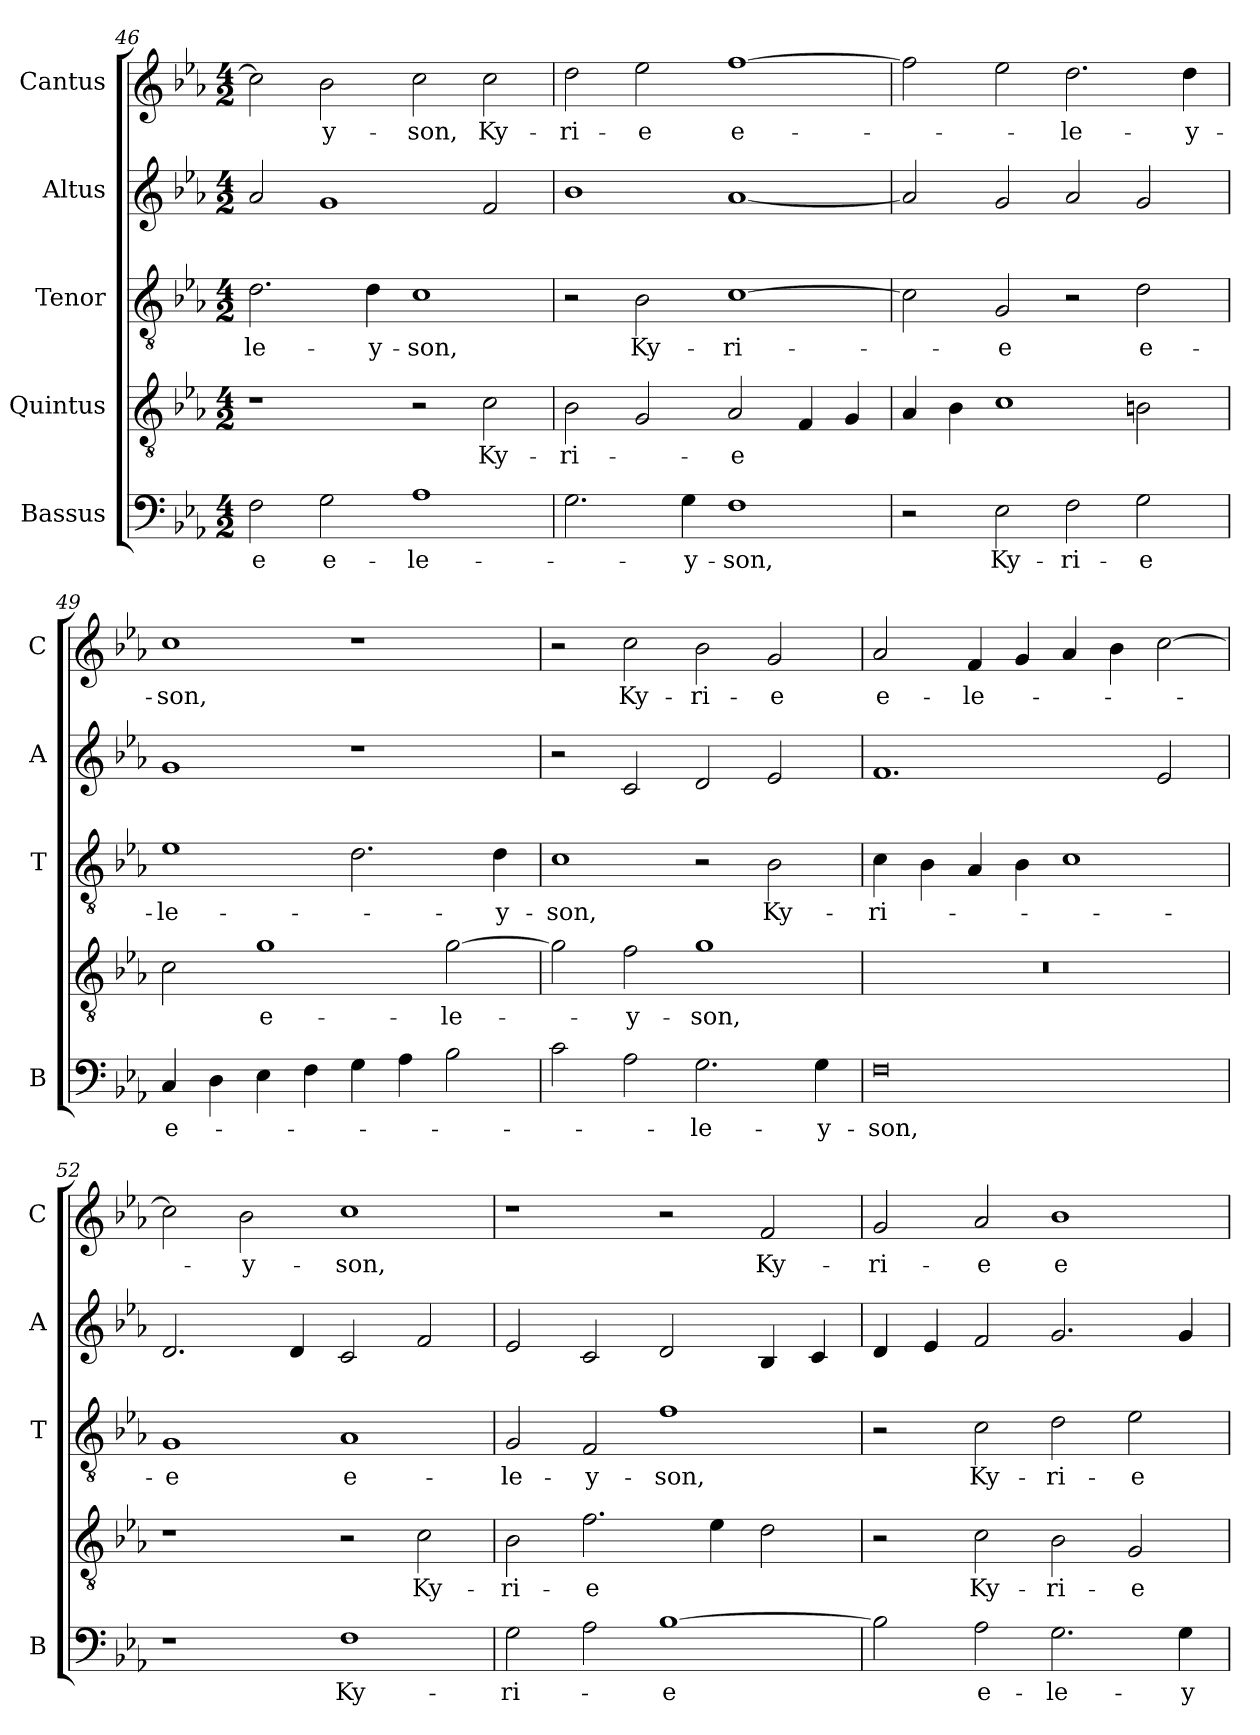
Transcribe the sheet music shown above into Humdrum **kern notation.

**kern	**text	**kern	**text	**kern	**text	**kern	**kern	**text
*part5	*part5	*part4	*part4	*part3	*part3	*part2	*part1	*part1
*staff5	*staff5	*staff4	*staff4	*staff3	*staff3	*staff2	*staff1	*staff1
*I"Bassus	*	*I"Quintus	*	*I"Tenor	*	*I"Altus	*I"Cantus	*
*I'B	*	*	*	*I'T	*	*I'A	*I'C	*
*clefF4	*	*clefGv2	*	*clefGv2	*	*clefG2	*clefG2	*
*k[b-e-a-]	*	*k[b-e-a-]	*	*k[b-e-a-]	*	*k[b-e-a-]	*k[b-e-a-]	*
*E-:	*	*E-:	*	*E-:	*	*E-:	*E-:	*
*M4/2	*	*M4/2	*	*M4/2	*	*M4/2	*M4/2	*
=46	=46	=46	=46	=46	=46	=46	=46	=46
!	!LO:LY:b	!	!	!	!LO:LY:b	!	!	!
2F\	-e	1r	.	2.d\	-le-	2a-/	2cc\]	.
!	!LO:LY:b	!	!	!	!	!	!	!LO:LY:b
2G\	e-	.	.	.	.	1g	2b-\	-y-
!	!	!	!	!	!LO:LY:b	!	!	!
.	.	.	.	4d\	-y-	.	.	.
!	!LO:LY:b	!	!	!	!LO:LY:b	!	!	!LO:LY:b
1A-	-le-	2r	.	1c	-son,	.	2cc\	-son,
!	!	!	!LO:LY:b	!	!	!	!	!LO:LY:b
.	.	2c\	Ky-	.	.	2f/	2cc\	Ky-
=47	=47	=47	=47	=47	=47	=47	=47	=47
!	!	!	!LO:LY:b	!	!	!	!	!LO:LY:b
2.G\	.	2B-\	-ri-	2r	.	1b-	2dd\	-ri-
!	!	!	!	!	!LO:LY:b	!	!	!LO:LY:b
.	.	2G/	.	2B-\	Ky-	.	2ee-\	-e
!	!LO:LY:b	!	!	!	!	!	!	!
4G\	-y-	.	.	.	.	.	.	.
!	!LO:LY:b	!	!LO:LY:b	!	!LO:LY:b	!	!	!LO:LY:b
1F	-son,	2A-/	-e	[1c	-ri-	[1a-	[1ff	e-
.	.	4F/	.	.	.	.	.	.
.	.	4G/	.	.	.	.	.	.
!!LO:PB:g=z
=48	=48	=48	=48	=48	=48	=48	=48	=48
2r	.	4A-/	.	2c\]	.	2a-/]	2ff\]	.
.	.	4B-\	.	.	.	.	.	.
!	!LO:LY:b	!	!	!	!LO:LY:b	!	!	!
2E-\	Ky-	1c	.	2G/	-e	2g/	2ee-\	.
!	!LO:LY:b	!	!	!	!	!	!	!LO:LY:b
2F\	-ri-	.	.	2r	.	2a-/	2.dd\	-le-
!	!LO:LY:b	!	!	!	!LO:LY:b	!	!	!
2G\	-e	2Bn\	.	2d\	e-	2g/	.	.
!	!	!	!	!	!	!	!	!LO:LY:b
.	.	.	.	.	.	.	4dd\	-y-
=49	=49	=49	=49	=49	=49	=49	=49	=49
!	!LO:LY:b	!	!	!	!LO:LY:b	!	!	!LO:LY:b
4C/	e-	2c\	.	1e-	-le-	1g	1cc	-son,
4D\	.	.	.	.	.	.	.	.
!	!	!	!LO:LY:b	!	!	!	!	!
4E-\	.	1g	e-	.	.	.	.	.
4F\	.	.	.	.	.	.	.	.
4G\	.	.	.	2.d\	.	1r	1r	.
4A-\	.	.	.	.	.	.	.	.
!	!	!	!LO:LY:b	!	!	!	!	!
2B-\	.	[2g\	-le-	.	.	.	.	.
!	!	!	!	!	!LO:LY:b	!	!	!
.	.	.	.	4d\	-y-	.	.	.
=50	=50	=50	=50	=50	=50	=50	=50	=50
!	!	!	!	!	!LO:LY:b	!	!	!
2c\	.	2g\]	.	1c	-son,	2r	2r	.
!	!	!	!LO:LY:b	!	!	!	!	!LO:LY:b
2A-\	.	2f\	-y-	.	.	2c/	2cc\	Ky-
!	!LO:LY:b	!	!LO:LY:b	!	!	!	!	!LO:LY:b
2.G\	-le-	1g	-son,	2r	.	2d/	2b-\	-ri-
!	!	!	!	!	!LO:LY:b	!	!	!LO:LY:b
.	.	.	.	2B-\	Ky-	2e-/	2g/	-e
!	!LO:LY:b	!	!	!	!	!	!	!
4G\	-y-	.	.	.	.	.	.	.
=51	=51	=51	=51	=51	=51	=51	=51	=51
!	!LO:LY:b	!	!	!	!LO:LY:b	!	!	!LO:LY:b
0F	-son,	0r	.	4c\	-ri-	1.f	2a-/	e-
.	.	.	.	4B-\	.	.	.	.
!	!	!	!	!	!	!	!	!LO:LY:b
.	.	.	.	4A-/	.	.	4f/	-le-
.	.	.	.	4B-\	.	.	4g/	.
.	.	.	.	1c	.	.	4a-/	.
.	.	.	.	.	.	.	4b-\	.
.	.	.	.	.	.	2e-/	[2cc\	.
!!LO:LB:g=z
=52	=52	=52	=52	=52	=52	=52	=52	=52
!	!	!	!	!	!LO:LY:b	!	!	!
1r	.	1r	.	1G	-e	2.d/	2cc\]	.
!	!	!	!	!	!	!	!	!LO:LY:b
.	.	.	.	.	.	.	2b-\	-y-
.	.	.	.	.	.	4d/	.	.
!	!LO:LY:b	!	!	!	!LO:LY:b	!	!	!LO:LY:b
1F	Ky-	2r	.	1A-	e-	2c/	1cc	-son,
!	!	!	!LO:LY:b	!	!	!	!	!
.	.	2c\	Ky-	.	.	2f/	.	.
=53	=53	=53	=53	=53	=53	=53	=53	=53
!	!LO:LY:b	!	!LO:LY:b	!	!LO:LY:b	!	!	!
2G\	-ri-	2B-\	-ri-	2G/	-le-	2e-/	1r	.
!	!	!	!LO:LY:b	!	!LO:LY:b	!	!	!
2A-\	.	2.f\	-e	2F/	-y-	2c/	.	.
!	!LO:LY:b	!	!	!	!LO:LY:b	!	!	!
[1B-	-e	.	.	1f	-son,	2d/	2r	.
.	.	4e-\	.	.	.	.	.	.
!	!	!	!	!	!	!	!	!LO:LY:b
.	.	2d\	.	.	.	4B-/	2f/	Ky-
.	.	.	.	.	.	4c/	.	.
=54	=54	=54	=54	=54	=54	=54	=54	=54
!	!	!	!	!	!	!	!	!LO:LY:b
2B-\]	.	2r	.	2r	.	4d/	2g/	-ri-
.	.	.	.	.	.	4e-/	.	.
!	!LO:LY:b	!	!LO:LY:b	!	!LO:LY:b	!	!	!LO:LY:b
2A-\	e-	2c\	Ky-	2c\	Ky-	2f/	2a-/	-e
!	!LO:LY:b	!	!LO:LY:b	!	!LO:LY:b	!	!	!LO:LY:b
2.G\	-le-	2B-\	-ri-	2d\	-ri-	2.g/	1b-	e-
!	!	!	!LO:LY:b	!	!LO:LY:b	!	!	!
.	.	2G/	-e-	2e-\	-e	.	.	.
!	!LO:LY:b	!	!	!	!	!	!	!
4G\	-y-	.	.	.	.	4g/	.	.
=	=	=	=	=	=	=	=	=
*-	*-	*-	*-	*-	*-	*-	*-	*-
